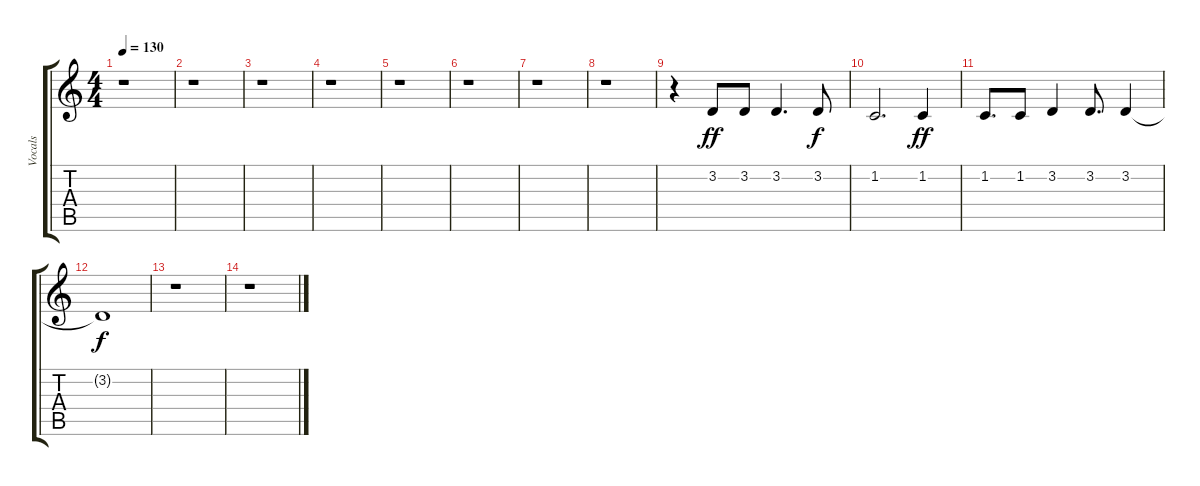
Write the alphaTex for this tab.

\track ("Vocals" "Vocals") {instrument clarinet}
\staff {score tabs}
\tuning (E4 B3 G3 D3 A2 E2) {hide}
\ts (4 4)
\tempo 130
\clef g2
\ks c
r.1{dy f} |
r.1 |
r.1 |
r.1 |
r.1 |
r.1 |
r.1 |
r.1 |
r.4 3.2.8{dy ff} 3.2.8 3.2.4{d} 3.2.8{dy f} |
1.2.2{d} 1.2.4{dy ff} |
1.2.8{d} 1.2.8 3.2.4 3.2.8{d} 3.2.4 |
3.2{t}.1{dy f} |
r.1 |
r.1
